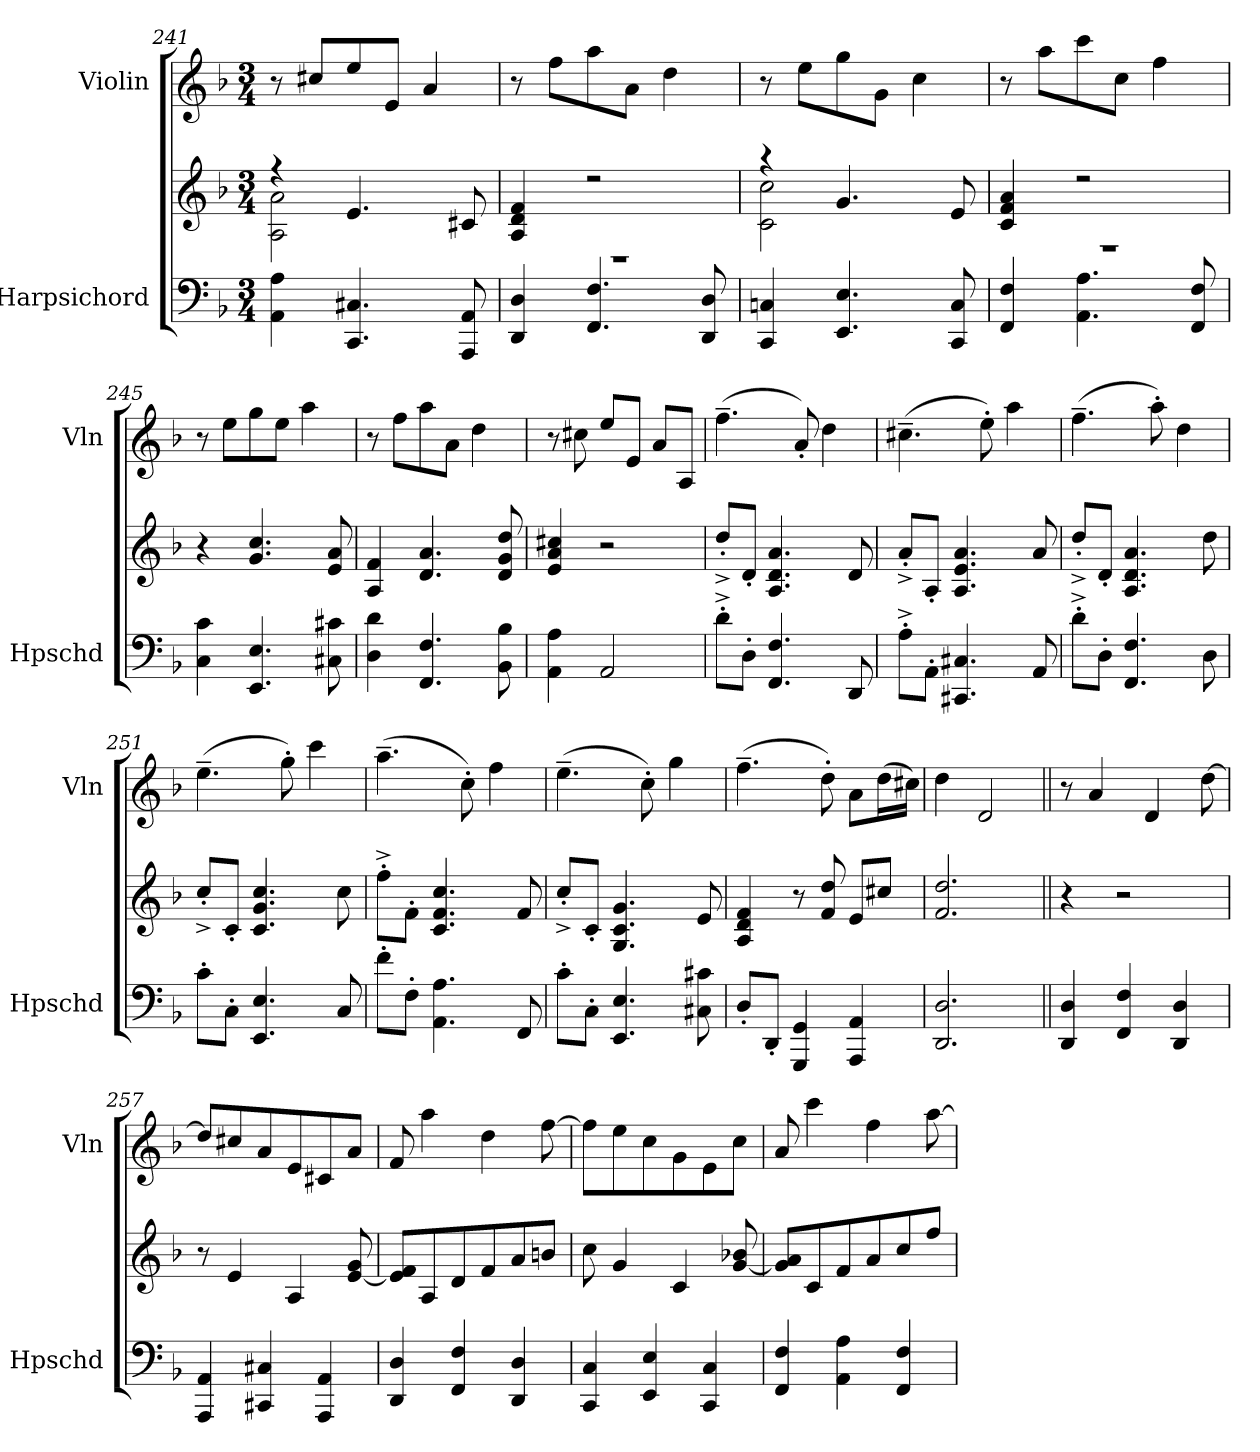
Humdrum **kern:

**kern	**kern	**kern
*part2	*part2	*part1
*staff3	*staff2	*staff1
*I"Harpsichord	*	*I"Violin
*I'Hpschd	*	*I'Vln
*clefF4	*clefG2	*clefG2
*k[b-]	*k[b-]	*k[b-]
*M3/4	*M3/4	*M3/4
=241	=241	=241
*	*^	*
4AA\ 4A\	4r	2A\ 2a\	8r
.	.	.	8cc#X/L
4.CC/ 4.C#X/	4.e/	.	8ee/
.	.	.	8e/J
.	.	4ryy	4a/
8AAA/ 8AA/	8c#X/	.	.
=242	=242	=242	=242
4DD/ 4D/	4A/ 4d/ 4f/	2.r	8r
.	.	.	8ff\L
4.FF/ 4.F/	2r	.	8aa\
.	.	.	8a\J
.	.	.	4dd\
8DD/ 8D/	.	.	.
=243	=243	=243	=243
4CC/ 4Cn/	4r	2c\ 2cc\	8r
.	.	.	8ee\L
4.EE/ 4.E/	4.g/	.	8gg\
.	.	.	8g\J
.	.	4ryy	4cc\
8CC/ 8C/	8e/	.	.
=244	=244	=244	=244
4FF/ 4F/	4c/ 4f/ 4a/	2.r	8r
.	.	.	8aa\L
4.AA\ 4.A\	2r	.	8ccc\
.	.	.	8cc\J
.	.	.	4ff\
8FF/ 8F/	.	.	.
*	*v	*v	*
=245	=245	=245
4C\ 4c\	4r	8r
.	.	8ee\L
4.EE/ 4.E/	4.g/ 4.cc/	8gg\
.	.	8ee\J
.	.	4aa\
8C#X\ 8c#X\	8e/ 8a/	.
=246	=246	=246
4D\ 4d\	4A/ 4f/	8r
.	.	8ff\L
4.FF/ 4.F/	4.d/ 4.a/	8aa\
.	.	8a\J
.	.	4dd\
8BB-\ 8B-\	8d/ 8g/ 8dd/	.
!!LO:LB:g=z
=247	=247	=247
4AA\ 4A\	4e/ 4a/ 4cc#X/	8r
.	.	8cc#X\
2AA/	2r	8ee/L
.	.	8e/J
.	.	8a/L
.	.	8A/J
=248	=248	=248
8d'^\L	8dd'^/L	(>4.ff~\
8D'\J	8d'/J	.
4.FF/ 4.F/	4.A/ 4.d/ 4.a/	.
.	.	8a'/)
.	.	4dd\
8DD/	8d/	.
=249	=249	=249
8A'^\L	8a'^/L	(>4.cc#X~\
8AA'\J	8A'/J	.
4.CC#X/ 4.C#X/	4.A/ 4.e/ 4.a/	.
.	.	8ee'\)
.	.	4aa\
8AA/	8a/	.
=250	=250	=250
8d'^\L	8dd'^/L	(>4.ff~\
8D'\J	8d'/J	.
4.FF/ 4.F/	4.A/ 4.d/ 4.a/	.
.	.	8aa'\)
.	.	4dd\
8D\	8dd\	.
=251	=251	=251
8c'\L	8cc'^/L	(>4.ee~\
8C'\J	8c'/J	.
4.EE/ 4.E/	4.c/ 4.g/ 4.cc/	.
.	.	8gg'\)
.	.	4ccc\
8C/	8cc\	.
=252	=252	=252
8f'\L	8ff'^\L	(>4.aa~\
8F'\J	8f'\J	.
4.AA\ 4.A\	4.c/ 4.f/ 4.cc/	.
.	.	8cc'\)
.	.	4ff\
8FF/	8f/	.
=253	=253	=253
8c'\L	8cc'^/L	(>4.ee~\
8C'\J	8c'/J	.
4.EE/ 4.E/	4.G/ 4.c/ 4.g/	.
.	.	8cc'\)
.	.	4gg\
8C#X\ 8c#X\	8e/	.
!!LO:LB:g=z
=254	=254	=254
8D'/L	4A/ 4d/ 4f/	(>4.ff~\
8DD'/J	.	.
4GGG/ 4GG/	8r	.
.	8f/ 8dd/	8dd'\)
4AAA/ 4AA/	8e/L	8a\L
.	8cc#X/J	(>16dd\L
.	.	16cc#X\JJ)
=255	=255	=255
2.DD/ 2.D/	2.f/ 2.dd/	4dd\
.	.	2d/
=256||	=256||	=256||
4DD/ 4D/	4r	8r
.	.	4a/
4FF/ 4F/	2r	.
.	.	4d/
4DD/ 4D/	.	.
.	.	[8dd\
=257	=257	=257
4AAA/ 4AA/	8r	8dd/L]
.	4e/	8cc#X/
4CC#X/ 4C#X/	.	8a/
.	4A/	8e/
4AAA/ 4AA/	.	8c#X/
.	[8e/ 8g/	8a/J
=258	=258	=258
4DD/ 4D/	8e/] 8f/L	8f/
.	8A/	4aa\
4FF/ 4F/	8d/	.
.	8f/	4dd\
4DD/ 4D/	8a/	.
.	8bn/J	[8ff\
=259	=259	=259
4CC/ 4C/	8cc\	8ff\L]
.	4g/	8ee\
4EE/ 4E/	.	8cc\
.	4c/	8g\
4CC/ 4C/	.	8e\
.	[8g/ 8b-X/	8cc\J
=260	=260	=260
4FF/ 4F/	8g/] 8a/L	8a/
.	8c/	4ccc\
4AA\ 4A\	8f/	.
.	8a/	4ff\
4FF/ 4F/	8cc/	.
.	8ff/J	[8aa\
=	=	=
*-	*-	*-
